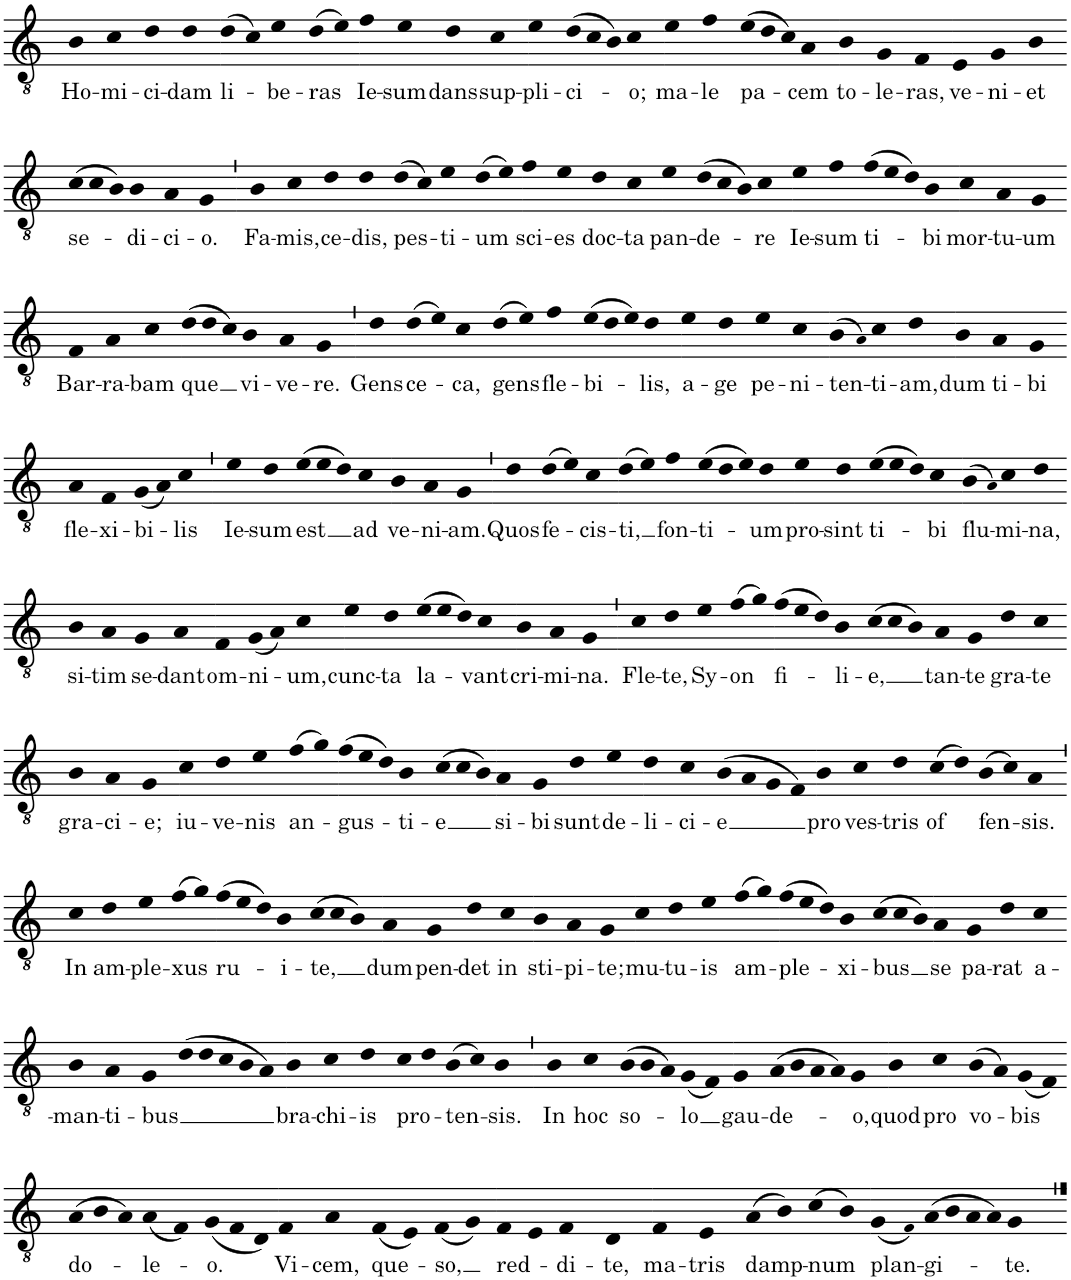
**kern	**text
*part1	*part1
*staff1	*staff1
*I"Voice	*
*I'Vo.	*
!!LO:PB:g=z
*clefGv2	*
*k[]	*
*M4/4	*
=143	=143
!	!LO:LY:b
4B	Ho-
!	!LO:LY:b
4c	-mi-
!	!LO:LY:b
4d	-ci-
!	!LO:LY:b
4d	-dam
=144-	=144-
!	!LO:LY:b
(8dL	li-
8cJ)	.
!	!LO:LY:b
4e	-be-
!	!LO:LY:b
(8dL	-ras
8eJ)	.
=145-	=145-
!	!LO:LY:b
4f	Ie-
!	!LO:LY:b
4e	-sum
!	!LO:LY:b
4d	dans
!	!LO:LY:b
4c	sup-
=146-	=146-
!	!LO:LY:b
4e	-pli-
*Xtuplet	*
!	!LO:LY:b
(12dL	-ci-
12c	.
12BJ)	.
!	!LO:LY:b
4c	-o;
=147-	=147-
!	!LO:LY:b
4e	ma-
!	!LO:LY:b
4f	-le
!	!LO:LY:b
(12eL	pa-
12d	.
12cJ)	.
!	!LO:LY:b
4A	-cem
=148-	=148-
!	!LO:LY:b
4B	to-
!	!LO:LY:b
4G	-le-
!	!LO:LY:b
4F	-ras,
=149-	=149-
!	!LO:LY:b
4E	ve-
!	!LO:LY:b
4G	-ni-
!	!LO:LY:b
4B	-et
!!LO:LB:g=z
=150-	=150-
!	!LO:LY:b
(12cL	se-
12c	.
12BJ)	.
!	!LO:LY:b
4B	-di-
!	!LO:LY:b
4A	-ci-
!	!LO:LY:b
4G	-o.
=151`	=151`
!	!LO:LY:b
4B	Fa-
!	!LO:LY:b
4c	-mis,
!	!LO:LY:b
4d	ce-
!	!LO:LY:b
4d	-dis,
=152-	=152-
!	!LO:LY:b
(8dL	pes-
8cJ)	.
!	!LO:LY:b
4e	-ti-
!	!LO:LY:b
(8dL	-um
8eJ)	.
=153-	=153-
!	!LO:LY:b
4f	sci-
!	!LO:LY:b
4e	-es
!	!LO:LY:b
4d	doc-
!	!LO:LY:b
4c	-ta
=154-	=154-
!	!LO:LY:b
4e	pan-
!	!LO:LY:b
(12dL	-de-
12c	.
12BJ)	.
!	!LO:LY:b
4c	-re
=155-	=155-
!	!LO:LY:b
4e	Ie-
!	!LO:LY:b
4f	-sum
!	!LO:LY:b
(12fL	ti-
12e	.
12dJ)	.
!	!LO:LY:b
4B	-bi
=156-	=156-
!	!LO:LY:b
4c	mor-
!	!LO:LY:b
4A	-tu-
!	!LO:LY:b
4G	-um
!!LO:LB:g=z
=157-	=157-
!	!LO:LY:b
4F	Bar-
!	!LO:LY:b
4A	-ra-
!	!LO:LY:b
4c	-bam
=158-	=158-
!	!LO:LY:b
(12dL	que
12d	.
12cJ)	.
!	!LO:LY:b
4B	vi-
!	!LO:LY:b
4A	-ve-
!	!LO:LY:b
4G	-re.
=159`	=159`
!	!LO:LY:b
4d	Gens
!	!LO:LY:b
(8dL	ce-
8eJ)	.
!	!LO:LY:b
4c	-ca,
=160-	=160-
!	!LO:LY:b
(8dL	gens
8eJ)	.
!	!LO:LY:b
4f	fle-
!	!LO:LY:b
(12eL	-bi-
12d	.
12eJ)	.
!	!LO:LY:b
4d	-lis,
=161-	=161-
!	!LO:LY:b
4e	a-
!	!LO:LY:b
4d	-ge
!	!LO:LY:b
4e	pe-
!	!LO:LY:b
4c	-ni-
=162-	=162-
!	!LO:LY:b
(8BL	-ten-
8A!J)	.
!	!LO:LY:b
4c	-ti-
!	!LO:LY:b
4d	-am,
=163-	=163-
!	!LO:LY:b
4B	dum
!	!LO:LY:b
4A	ti-
!	!LO:LY:b
4G	-bi
!!LO:LB:g=z
=164-	=164-
!	!LO:LY:b
4A	fle-
!	!LO:LY:b
4F	-xi-
!	!LO:LY:b
(8GL	-bi-
8AJ)	.
!	!LO:LY:b
4c	-lis
=165`	=165`
!	!LO:LY:b
4e	Ie-
!	!LO:LY:b
4d	-sum
!	!LO:LY:b
(12eL	est
12e	.
12dJ)	.
!	!LO:LY:b
4c	ad
=166-	=166-
!	!LO:LY:b
4B	ve-
!	!LO:LY:b
4A	-ni-
!	!LO:LY:b
4G	-am.
=167`	=167`
!	!LO:LY:b
4d	Quos
!	!LO:LY:b
(8dL	fe-
8eJ)	.
!	!LO:LY:b
4c	-cis-
=168-	=168-
!	!LO:LY:b
(8dL	-ti,
8eJ)	.
!	!LO:LY:b
4f	fon-
!	!LO:LY:b
(12eL	-ti-
12d	.
12eJ)	.
!	!LO:LY:b
4d	-um
=169-	=169-
!	!LO:LY:b
4e	pro-
!	!LO:LY:b
4d	-sint
!	!LO:LY:b
(12eL	ti-
12e	.
12dJ)	.
!	!LO:LY:b
4c	-bi
=170-	=170-
!	!LO:LY:b
(8BL	-flu-
8A!J)	.
!	!LO:LY:b
4c	-mi-
!	!LO:LY:b
4d	-na,
!!LO:LB:g=z
=171-	=171-
!	!LO:LY:b
4B	si-
!	!LO:LY:b
4A	-tim
!	!LO:LY:b
4G	se-
!	!LO:LY:b
4A	-dant
=172-	=172-
!	!LO:LY:b
4F	om-
!	!LO:LY:b
(8GL	-ni-
8AJ)	.
!	!LO:LY:b
4c	-um,
=173-	=173-
!	!LO:LY:b
4e	cunc-
!	!LO:LY:b
4d	-ta
!	!LO:LY:b
(12eL	la-
12e	.
12dJ)	.
!	!LO:LY:b
4c	-vant
=174-	=174-
!	!LO:LY:b
4B	cri-
!	!LO:LY:b
4A	-mi-
!	!LO:LY:b
4G	-na.
=175`	=175`
!	!LO:LY:b
4c	Fle-
!	!LO:LY:b
4d	-te,
!	!LO:LY:b
4e	Sy-
!	!LO:LY:b
(8fL	-on
8gJ)	.
=176-	=176-
!	!LO:LY:b
(12fL	fi-
12e	.
12dJ)	.
!	!LO:LY:b
4B	-li-
!	!LO:LY:b
(12cL	e,
12c	.
12BJ)	.
=177-	=177-
!	!LO:LY:b
4A	tan-
!	!LO:LY:b
4G	-te
!	!LO:LY:b
4d	gra-
!	!LO:LY:b
4c	-te
!!LO:LB:g=z
=178-	=178-
!	!LO:LY:b
4B	gra-
!	!LO:LY:b
4A	-ci-
!	!LO:LY:b
4G	-e;
=179-	=179-
!	!LO:LY:b
4c	iu-
!	!LO:LY:b
4d	-ve-
!	!LO:LY:b
4e	-nis
!	!LO:LY:b
(8fL	an-
8gJ)	.
=180-	=180-
!	!LO:LY:b
(12fL	-gus-
12e	.
12dJ)	.
!	!LO:LY:b
4B	-ti-
!	!LO:LY:b
(12cL	e
12c	.
12BJ)	.
=181-	=181-
!	!LO:LY:b
4A	si-
!	!LO:LY:b
4G	-bi
!	!LO:LY:b
4d	sunt
!	!LO:LY:b
4e	de-
=182-	=182-
!	!LO:LY:b
4d	-li-
!	!LO:LY:b
4c	-ci-
!	!LO:LY:b
(8BL	-e
8AJ	.
8GL	.
8FJ)	.
=183-	=183-
!	!LO:LY:b
4B	pro
!	!LO:LY:b
4c	ves-
!	!LO:LY:b
4d	-tris
!	!LO:LY:b
(8c	of
8d)	.
!	!LO:LY:b
(8B	-fen-
8c)	.
!	!LO:LY:b
4A	-sis.
!!LO:LB:g=z
=184`	=184`
!	!LO:LY:b
4c	In
!	!LO:LY:b
4d	am-
!	!LO:LY:b
4e	-ple-
!	!LO:LY:b
(8fL	-xus
8gJ)	.
=185-	=185-
!	!LO:LY:b
(12fL	ru-
12e	.
12dJ)	.
!	!LO:LY:b
4B	-i-
!	!LO:LY:b
(12cL	te,
12c	.
12BJ)	.
=186-	=186-
!	!LO:LY:b
4A	dum
!	!LO:LY:b
4G	pen-
!	!LO:LY:b
4d	-det
!	!LO:LY:b
4c	in
=187-	=187-
!	!LO:LY:b
4B	sti-
!	!LO:LY:b
4A	-pi-
!	!LO:LY:b
4G	-te;
=188-	=188-
!	!LO:LY:b
4c	mu-
!	!LO:LY:b
4d	-tu-
!	!LO:LY:b
4e	-is
!	!LO:LY:b
(8fL	am-
8gJ)	.
=189-	=189-
!	!LO:LY:b
(12fL	-ple-
12e	.
12dJ)	.
!	!LO:LY:b
4B	-xi-
!	!LO:LY:b
(12cL	bus
12c	.
12BJ)	.
=190-	=190-
!	!LO:LY:b
4A	se
!	!LO:LY:b
4G	pa-
!	!LO:LY:b
4d	-rat
!	!LO:LY:b
4c	a-
!!LO:LB:g=z
=191-	=191-
!	!LO:LY:b
4B	-man-
!	!LO:LY:b
4A	-ti-
!	!LO:LY:b
4G	-bus
(20dLL	.
20d	.
20cJ	.
20BL	.
20AJJ)	.
=192-	=192-
!	!LO:LY:b
4B	bra-
!	!LO:LY:b
4c	-chi-
!	!LO:LY:b
4d	-is
!	!LO:LY:b
8c	pro-
8d	.
!	!LO:LY:b
(8B	-ten-
8c)	.
!	!LO:LY:b
4B	-sis.
=193`	=193`
!	!LO:LY:b
4B	In
!	!LO:LY:b
4c	hoc
!	!LO:LY:b
(12BL	so-
12B	.
12AJ)	.
!	!LO:LY:b
(8GL	-lo
8FJ)	.
=194-	=194-
!	!LO:LY:b
4G	gau-
!	!LO:LY:b
(16ALL	-de-
16BJ	.
16AL	.
16AJJ)	.
!	!LO:LY:b
4G	-o,
=195-	=195-
!	!LO:LY:b
4B	quod
!	!LO:LY:b
4c	pro
!	!LO:LY:b
(8BL	vo-
8AJ)	.
!	!LO:LY:b
(8GL	-bis
8FJ)	.
!!LO:LB:g=z
=196-	=196-
!	!LO:LY:b
(12AL	do-
12B	.
12AJ)	.
!	!LO:LY:b
(8AL	-le-
8FJ)	.
!	!LO:LY:b
(12GL	-o.
12F	.
12DJ)	.
=197-	=197-
!	!LO:LY:b
4F	Vi-
!	!LO:LY:b
4A	-cem,
!	!LO:LY:b
(8FL	que-
8EJ)	.
!	!LO:LY:b
(8FL	-so,
8GJ)	.
=198-	=198-
!	!LO:LY:b
8FL	red-
8EJ	.
!	!LO:LY:b
4F	-di-
!	!LO:LY:b
4D	-te,
=199-	=199-
!	!LO:LY:b
4F	ma-
!	!LO:LY:b
4E	-tris
!	!LO:LY:b
(8AL	damp-
8BJ)	.
!	!LO:LY:b
(8cL	-num
8BJ)	.
=200-	=200-
!	!LO:LY:b
(8GL	plan-
8F!J)	.
!	!LO:LY:b
(16ALL	-gi-
16BJ	.
16AL	.
16AJJ)	.
!	!LO:LY:b
4G	-te.
==	==
*-	*-
